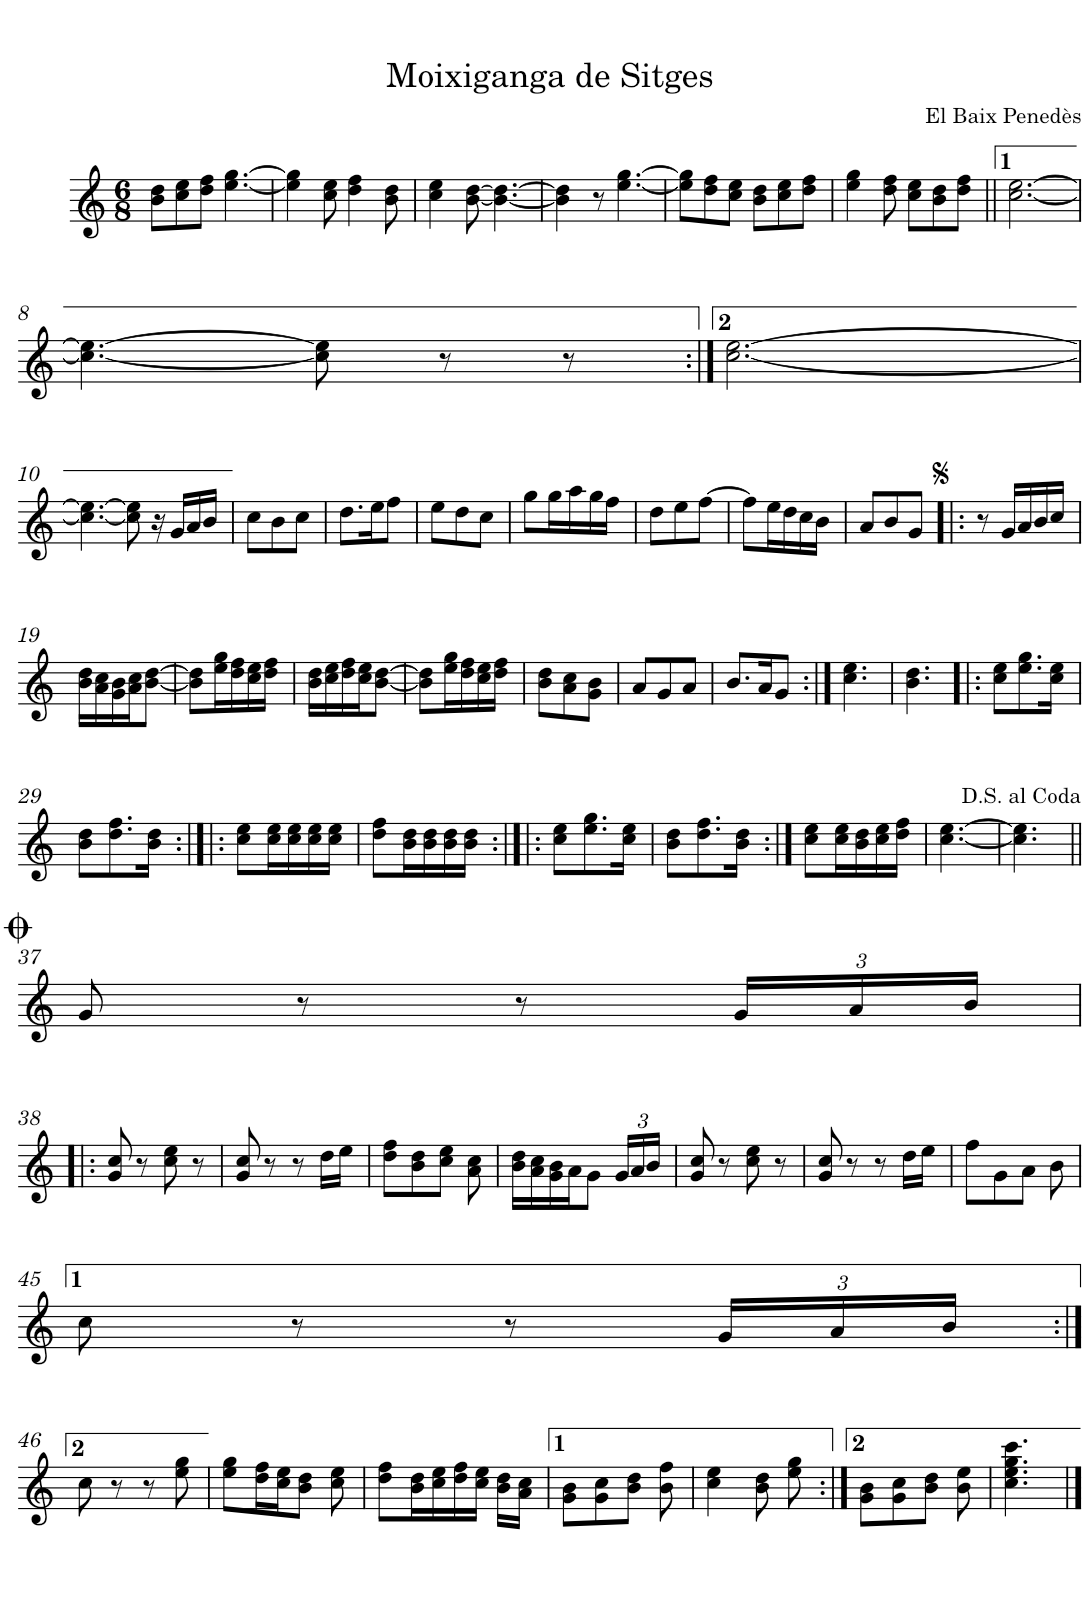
**kern
*part1
*staff1
*I"Gralla 1 i 2
*clefG2
*k[]
*M6/8
=1
8b\ 8dd\L
8cc\ 8ee\
8dd\ 8ff\J
[4.ee\ [4.gg\
=2
4ee\] 4gg\]
8cc\ 8ee\
4dd\ 4ff\
8b\ 8dd\
=3
4cc\ 4ee\
[8b\ [8dd\
4.b\_ 4.dd\_
=4
4b\] 4dd\]
8r
[4.ee\ [4.gg\
=5
8ee\] 8gg\]L
8dd\ 8ff\
8cc\ 8ee\J
8b\ 8dd\L
8cc\ 8ee\
8dd\ 8ff\J
=6
4ee\ 4gg\
8dd\ 8ff\
8cc\ 8ee\L
8b\ 8dd\
8dd\ 8ff\J
=7||
[2.cc\ [2.ee\
!!LO:LB:g=z
=8
4.cc\_ 4.ee\_
8cc\] 8ee\]
8r
8r
=9:|!
[2.cc\ [2.ee\
!!LO:LB:g=z
=10
4.cc\_ 4.ee\_
8cc\] 8ee\]
16r
16g/LL
16a/
16b/JJ
=11
8cc\L
8b\
8cc\J
=12
8.dd\L
16ee\K
8ff\J
=13
8ee\L
8dd\
8cc\J
=14
8gg\L
16gg\L
16aa\
16gg\
16ff\JJ
=15
8dd\L
8ee\
[8ff\J
=16
8ff\L]
16ee\L
16dd\
16cc\
16b\JJ
=17
8a/L
8b/
8g/J
=18!|:
8r
16g/LL
16a/
16b/
16cc/JJ
!!LO:LB:g=z
=19
16b\ 16dd\LL
16a\ 16cc\
16g\ 16b\
16a\ 16cc\J
[8b\ [8dd\J
=20
8b\] 8dd\]L
16ee\ 16gg\L
16dd\ 16ff\
16cc\ 16ee\
16dd\ 16ff\JJ
=21
16b\ 16dd\LL
16cc\ 16ee\
16dd\ 16ff\
16cc\ 16ee\J
[8b\ [8dd\J
=22
8b\] 8dd\]L
16ee\ 16gg\L
16dd\ 16ff\
16cc\ 16ee\
16dd\ 16ff\JJ
=23
8b\ 8dd\L
8a\ 8cc\
8g\ 8b\J
=24
8a/L
8g/
8a/J
=25
8.b/L
16a/K
8g/J
=26:|!
4.cc\ 4.ee\
=27
4.b\ 4.dd\
=28!|:
8cc\ 8ee\L
8.ee\ 8.gg\
16cc\ 16ee\Jk
!!LO:LB:g=z
=29
8b\ 8dd\L
8.dd\ 8.ff\
16b\ 16dd\Jk
=30:|!|:
8cc\ 8ee\L
16cc\ 16ee\L
16cc\ 16ee\
16cc\ 16ee\
16cc\ 16ee\JJ
=31
8dd\ 8ff\L
16b\ 16dd\L
16b\ 16dd\
16b\ 16dd\
16b\ 16dd\JJ
=32:|!|:
8cc\ 8ee\L
8.ee\ 8.gg\
16cc\ 16ee\Jk
=33
8b\ 8dd\L
8.dd\ 8.ff\
16b\ 16dd\Jk
=34:|!
8cc\ 8ee\L
16cc\ 16ee\L
16b\ 16dd\
16cc\ 16ee\
16dd\ 16ff\JJ
=35
[4.cc\ [4.ee\
=36
4.cc\] 4.ee\]
!!LO:LB:g=z
=37||
8g/
8r
8r
*Xbrackettup
24g/LL
24a/
24b/JJ
!!LO:LB:g=z
=38!|:
8g/ 8cc/
8r
8cc\ 8ee\
8r
=39
8g/ 8cc/
8r
8r
16dd\LL
16ee\JJ
=40
8dd\ 8ff\L
8b\ 8dd\
8cc\ 8ee\J
8a\ 8cc\
=41
16b\ 16dd\LL
16a\ 16cc\
16g\ 16b\
16a\J
8g\J
24g/LL
24a/
24b/JJ
=42
8g/ 8cc/
8r
8cc\ 8ee\
8r
=43
8g/ 8cc/
8r
8r
16dd\LL
16ee\JJ
=44
8ff\L
8g\
8a\J
8b\
!!LO:LB:g=z
=45
8cc\
8r
8r
24g/LL
24a/
24b/JJ
!!LO:LB:g=z
=46:|!
8cc\
8r
8r
8ee\ 8gg\
=47
8ee\ 8gg\L
16dd\ 16ff\L
16cc\ 16ee\J
8b\ 8dd\J
8cc\ 8ee\
=48
8dd\ 8ff\L
16b\ 16dd\L
16cc\ 16ee\
16dd\ 16ff\
16cc\ 16ee\JJ
16b\ 16dd\LL
16a\ 16cc\JJ
=49
8g\ 8b\L
8g\ 8cc\
8b\ 8dd\J
8b\ 8ff\
=50
4cc\ 4ee\
8b\ 8dd\
8ee\ 8gg\
=51:|!
8g\ 8b\L
8g\ 8cc\
8b\ 8dd\J
8b\ 8ee\
=52
4.cc\ 4.ee\ 4.gg\ 4.ccc\
==
*-
